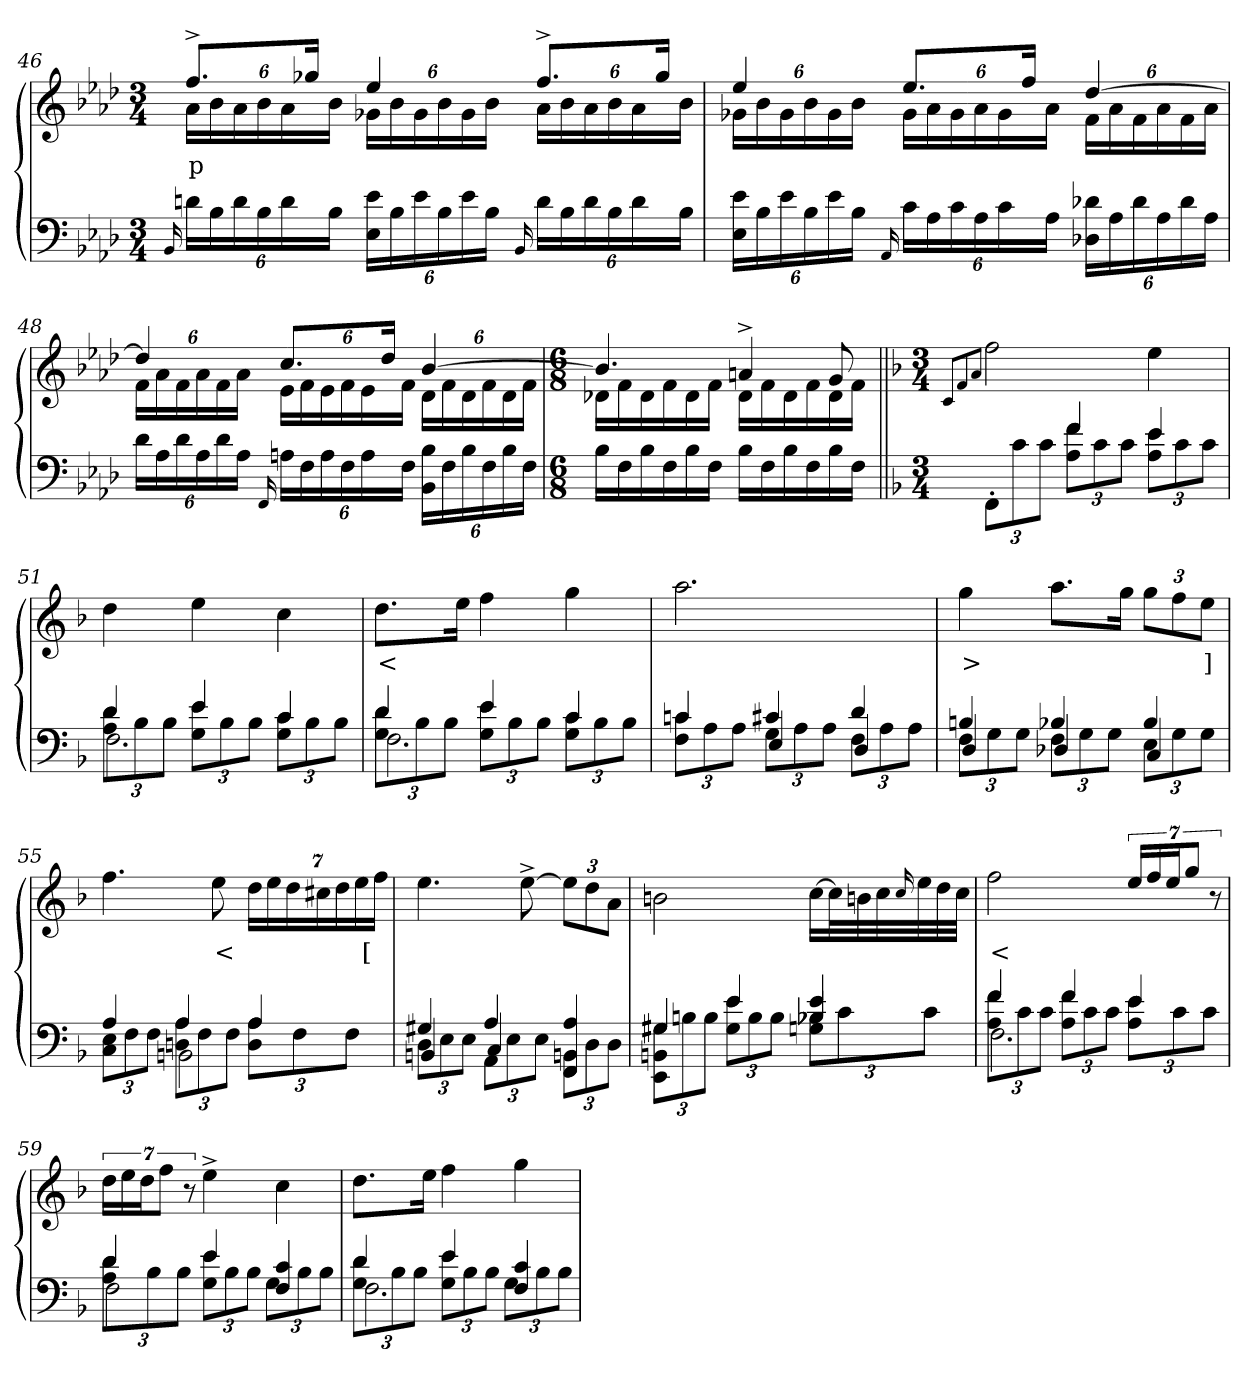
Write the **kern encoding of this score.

**kern	**kern	**text
*part2	*part1	*part1
*staff2	*staff1	*staff1
*clefF4	*clefG2	*
*k[b-e-a-d-]	*k[b-e-a-d-]	*
*M3/4	*M3/4	*
=46	=46	=46
16qqBB-/	.	.
*	*^	*
24dnLL	8.ff^>L	24a-LL	p
24B-	.	24b-	.
24d	.	24a-	.
24B-	.	24b-	.
24d	.	24a-	.
.	16gg-XJk	.	.
24B-JJ	.	24b-JJ	.
24e- 24E-LL	4ee-	24g-LL	.
24B-	.	24b-	.
24e-	.	24g-	.
24B-	.	24b-	.
24e-	.	24g-	.
24B-JJ	.	24b-JJ	.
16qqBB-/	.	.	.
24dLL	8.ff^>L	24a-LL	.
24B-	.	24b-	.
24d	.	24a-	.
24B-	.	24b-	.
24d	.	24a-	.
.	16gg-Jk	.	.
24B-JJ	.	24b-JJ	.
=47	=47	=47	=47
24e- 24E-LL	4ee-	24g-XLL	.
24B-	.	24b-	.
24e-	.	24g-	.
24B-	.	24b-	.
24e-	.	24g-	.
24B-JJ	.	24b-JJ	.
16qqAA-/	.	.	.
24cLL	8.ee-L	24g-LL	.
24A-	.	24a-	.
24c	.	24g-	.
24A-	.	24a-	.
24c	.	24g-	.
.	16ffJk	.	.
24A-JJ	.	24a-JJ	.
24d-X 24D-XLL	[4dd-	24fLL	.
24A-	.	24a-	.
24d-	.	24f	.
24A-	.	24a-	.
24d-	.	24f	.
24A-JJ	.	24a-JJ	.
=48	=48	=48	=48
24d-LL	4dd-]	24fLL	.
24A-	.	24a-	.
24d-	.	24f	.
24A-	.	24a-	.
24d-	.	24f	.
24A-JJ	.	24a-JJ	.
16qqFF/	.	.	.
24AnLL	8.ccL	24e-LL	.
24F	.	24f	.
24A	.	24e-	.
24F	.	24f	.
24A	.	24e-	.
.	16dd-Jk	.	.
24FJJ	.	24fJJ	.
24B- 24BB-LL	[4b-	24d-LL	.
24F	.	24f	.
24B-	.	24d-	.
24F	.	24f	.
24B-	.	24d-	.
24FJJ	.	24fJJ	.
=49	=49	=49	=49
*M6/8	*M6/8	*	*
16B-LL	4.b-]	16d-XLL	.
16F	.	16f	.
16B-	.	16d-	.
16F	.	16f	.
16B-	.	16d-	.
16FJJ	.	16fJJ	.
16B-LL	4an^>	16d-LL	.
16F	.	16f	.
16B-	.	16d-	.
16F	.	16f	.
16B-	8g	16d-	.
16FJJ	.	16fJJ	.
*	*v	*v	*
*k[]	*k[]	*
=50||	=50||	=50||
*k[b-]	*k[b-]	*
*M3/4	*M3/4	*
.	8qc/L	.
.	8qf/	.
.	8qa/J	.
*^	*	*
4ryy	12FF'>L	2ff	.
.	12c	.	.
.	12cJ	.	.
4f	12A 12fL	.	.
.	12c	.	.
.	12cJ	.	.
4e	12A 12eL	4ee	.
.	12c	.	.
.	12cJ	.	.
=51	=51	=51	=51
*	*^	*	*
4d	12A 12dL	2.F\	4dd	.
.	12B-	.	.	.
.	12B-J	.	.	.
4e	12G 12eL	.	4ee	.
.	12B-	.	.	.
.	12B-J	.	.	.
4c	12G 12cL	.	4cc	.
.	12B-	.	.	.
.	12B-J	.	.	.
=52	=52	=52	=52	=52
4d	12G 12dL	2.F\	8.ddL	<
.	12B-	.	.	.
.	12B-J	.	.	.
.	.	.	16eeJk	.
4e	12G 12eL	.	4ff	.
.	12B-	.	.	.
.	12B-J	.	.	.
4c	12G 12cL	.	4gg	.
.	12B-	.	.	.
.	12B-J	.	.	.
=53	=53	=53	=53	=53
4c	12F 12cnL	4ryy	2.aa	.
.	12A	.	.	.
.	12AJ	.	.	.
4c#X	12GL	4E/	.	.
.	12A	.	.	.
.	12AJ	.	.	.
4d	12FL	4D/	.	.
.	12A	.	.	.
.	12AJ	.	.	.
=54	=54	=54	=54	=54
4Bn	12FL	4D/	4gg	>
.	12G	.	.	.
.	12GJ	.	.	.
4B-X	12FL	4D-X/	8.aaL	.
.	12G	.	.	.
.	12GJ	.	.	.
.	.	.	16ggJk	.
4B-	12EL	4C/	12ggL	.
.	12G	.	12ff	.
.	12GJ	.	12eeJ	]
=55	=55	=55	=55	=55
4A	12E 12CL	4ryy	4.ff	.
.	12F	.	.	.
.	12FJ	.	.	.
4A	12Dn 12AL	2BBn\	.	.
.	12F	.	.	.
.	.	.	8ee	<
.	12FJ	.	.	.
4A	12D 12AL	.	28ddLL	.
.	.	.	28ee	.
.	.	.	28dd	.
.	12F	.	.	.
.	.	.	28cc#X	.
.	.	.	28dd	.
.	12FJ	.	.	.
.	.	.	28ee	.
.	.	.	28ffJJ	[
=56	=56	=56	=56	=56
4G#X	12DL	4BBn/	4.ee	.
.	12E	.	.	.
.	12EJ	.	.	.
4A	12AAL	4C/	.	.
.	12E	.	.	.
.	.	.	[8ee^>	.
.	12EJ	.	.	.
4A 4FF	12BBn 12FFL	4ryy	12eeL]	.
.	12D	.	12dd	.
.	12DJ	.	12aJ	.
=57	=57	=57	=57	=57
4G#X	12BBn 12EE 12G#L	2ryy	2bn	.
.	12Bn	.	.	.
.	12BJ	.	.	.
4e	12G# 12eL	.	.	.
.	12B	.	.	.
.	12BJ	.	.	.
4e	12B-X 12GnL	4B-/	[16ccL	.
.	.	.	32ccL]	.
.	12c	.	.	.
.	.	.	32bn	.
.	.	.	32cc	.
.	.	.	16qqcc/	.
.	.	.	32ee	.
.	12cJ	.	.	.
.	.	.	32dd	.
.	.	.	32ccJJ	.
=58	=58	=58	=58	=58
4f	12A 12fL	2.F\	2ff	<
.	12c	.	.	.
.	12cJ	.	.	.
4f	12A 12fL	.	.	.
.	12c	.	.	.
.	12cJ	.	.	.
4e	12A 12eL	.	28ee/LL	.
.	.	.	28ff	.
.	.	.	28eeJ	.
.	12c	.	.	.
.	.	.	14ggJ	.
.	12cJ	.	.	.
.	.	.	14r	.
=59	=59	=59	=59	=59
4d	12A 12dL	2F\	28ddLL	.
.	.	.	28ee	.
.	.	.	28ddJ	.
.	12B-	.	.	.
.	.	.	14ffJ	.
.	12B-J	.	.	.
.	.	.	14r	.
4e	12G 12eL	.	4ee^>	.
.	12B-	.	.	.
.	12B-J	.	.	.
4c 4F/	12GL	4ryy	4cc	.
.	12B-	.	.	.
.	12B-J	.	.	.
=60	=60	=60	=60	=60
4d	12G 12dL	2.F\	8.ddL	.
.	12B-	.	.	.
.	12B-J	.	.	.
.	.	.	16eeJk	.
4e	12G 12eL	.	4ff	.
.	12B-	.	.	.
.	12B-J	.	.	.
4F 4c	12GL	.	4gg	.
.	12B-	.	.	.
.	12B-J	.	.	.
*v	*v	*v	*	*
=	=	=
*-	*-	*-
